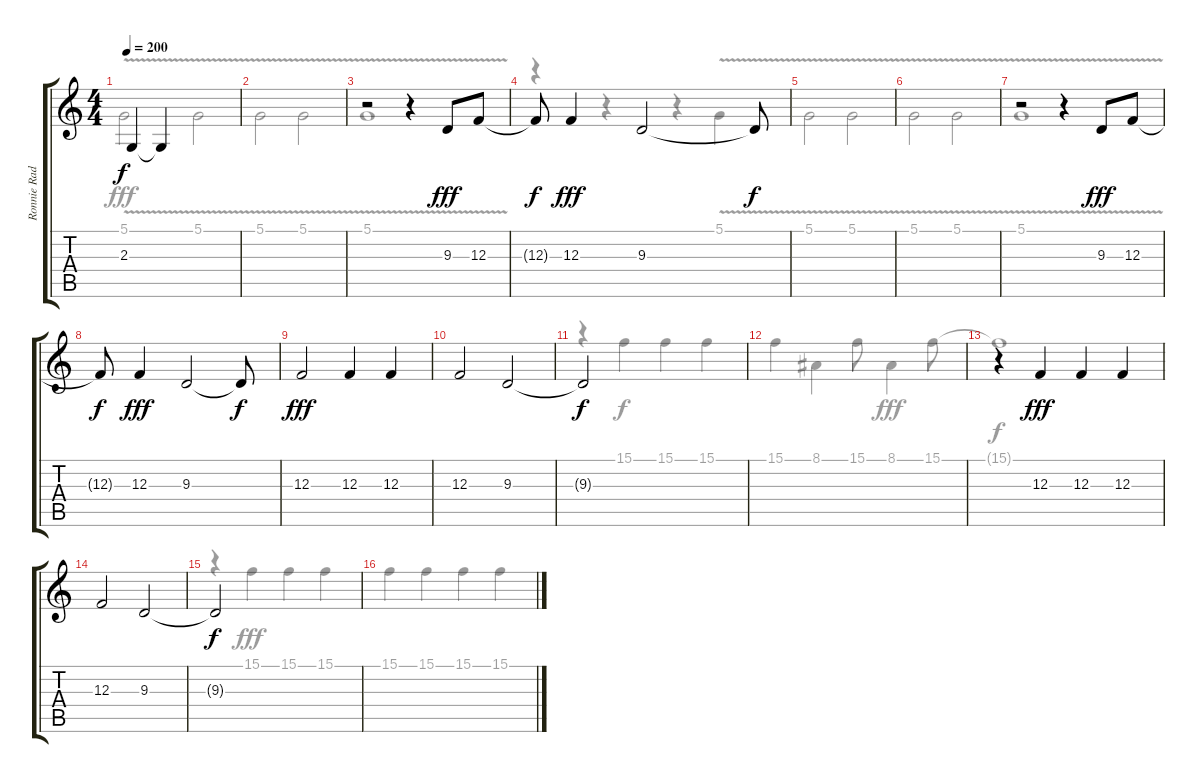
\track ("Ronnie Radke" "Ronnie Rad") {mute instrument acousticgrandpiano}
\staff {score tabs}
\tuning (D4 A3 F3 C3 G2 C2) {hide}
\voice
\ts (4 4)
\tempo 200
\clef g2
\ks c
2.3{t}.4{dy f} 2.3{t}.4 |
|
r.2 r.4 9.3.8{dy fff} 12.3.8 |
12.3{t}.8{dy f} 12.3.4{dy fff} 9.3.2 9.3{t}.8{dy f} |
|
|
r.2 r.4 9.3.8{dy fff} 12.3.8 |
12.3{t}.8{dy f} 12.3.4{dy fff} 9.3.2 9.3{t}.8{dy f} |
12.3.2{dy fff} 12.3.4 12.3.4 |
12.3.2 9.3.2 |
9.3{t}.2{dy f} |
|
r.4 12.3.4{dy fff} 12.3.4 12.3.4 |
12.3.2 9.3.2 |
9.3{t}.2{dy f} |
\voice
\clef g2
\ottava regular
\simile none
\ks c
5.1{v}.2{dy fff} 5.1{v}.2 |
5.1{v}.2 5.1{v}.2 |
5.1{v}.1 |
r.4 r.4 r.4 5.1{v}.4 |
5.1{v}.2 5.1{v}.2 |
5.1{v}.2 5.1{v}.2 |
5.1{v}.1 |
|
|
|
r.4 15.1.4{dy f} 15.1.4 15.1.4 |
15.1.4 8.1.4 15.1.8 8.1.4{dy fff} 15.1.8 |
15.1{t}.1{dy f} |
|
r.4 15.1.4{dy fff} 15.1.4 15.1.4 |
15.1.4 15.1.4 15.1.4 15.1.4
